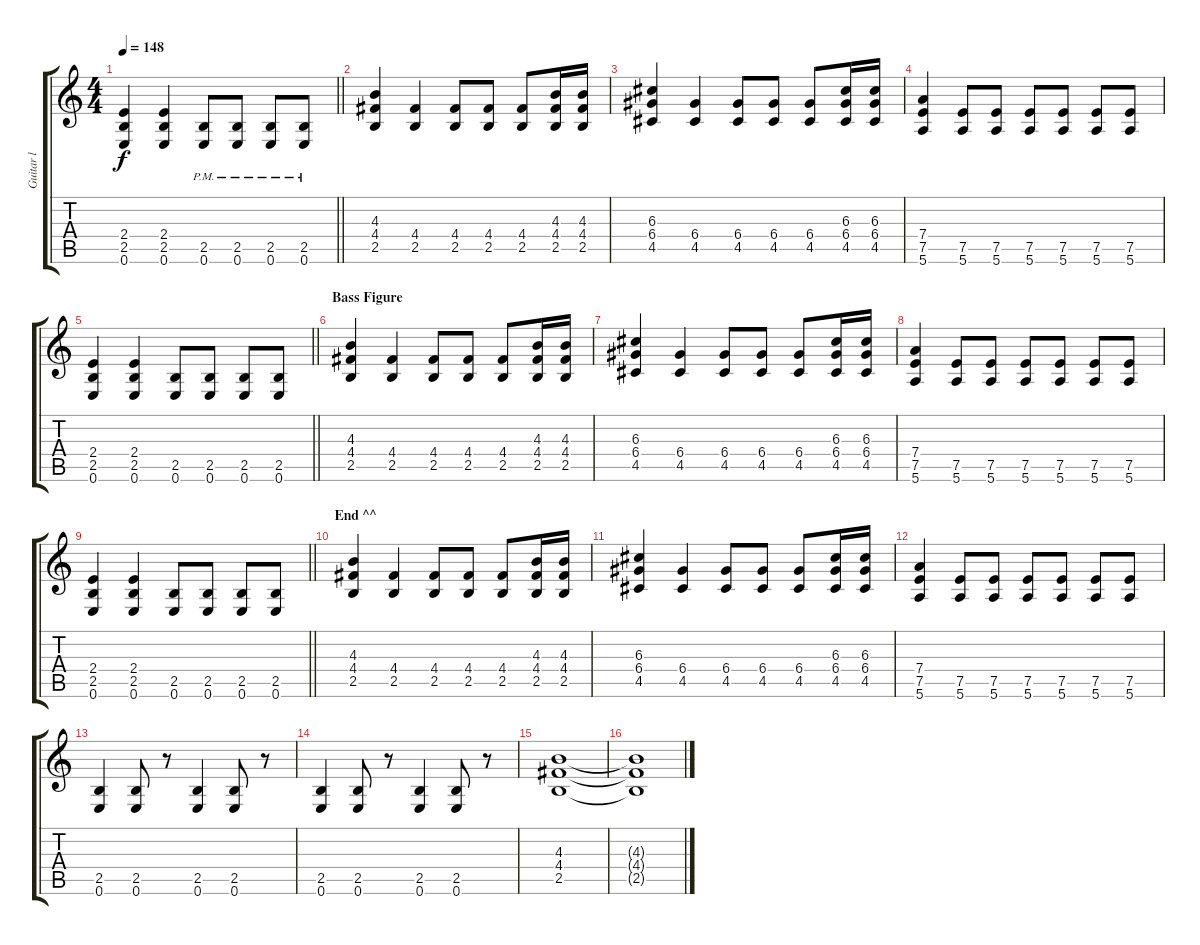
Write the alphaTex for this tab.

\track ("Guitar l" "Guitar l") {instrument distortionguitar}
\staff {score tabs}
\tuning (E4 B3 G3 D3 A2 E2) {hide}
\ts (4 4)
\tempo 148
\clef g2
\barLineRight lightlight
\ks c
(2.4 2.5 0.6).4{dy f} (2.4 2.5 0.6).4 (2.5{pm} 0.6{pm}).8 (2.5{pm} 0.6{pm}).8 (2.5{pm} 0.6{pm}).8 (2.5{pm} 0.6{pm}).8 |
(4.3 4.4 2.5).4 (4.4 2.5).4 (4.4 2.5).8 (4.4 2.5).8 (4.4 2.5).8 (4.3 4.4 2.5).16 (4.3 4.4 2.5).16 |
(6.3 6.4 4.5).4 (6.4 4.5).4 (6.4 4.5).8 (6.4 4.5).8 (6.4 4.5).8 (6.3 6.4 4.5).16 (6.3 6.4 4.5).16 |
(7.4 7.5 5.6).4 (7.5 5.6).8 (7.5 5.6).8 (7.5 5.6).8 (7.5 5.6).8 (7.5 5.6).8 (7.5 5.6).8 |
\barLineRight lightlight
(2.4 2.5 0.6).4 (2.4 2.5 0.6).4 (2.5 0.6).8 (2.5 0.6).8 (2.5 0.6).8 (2.5 0.6).8 |
\section ("" "Bass Figure")
(4.3 4.4 2.5).4 (4.4 2.5).4 (4.4 2.5).8 (4.4 2.5).8 (4.4 2.5).8 (4.3 4.4 2.5).16 (4.3 4.4 2.5).16 |
(6.3 6.4 4.5).4 (6.4 4.5).4 (6.4 4.5).8 (6.4 4.5).8 (6.4 4.5).8 (6.3 6.4 4.5).16 (6.3 6.4 4.5).16 |
(7.4 7.5 5.6).4 (7.5 5.6).8 (7.5 5.6).8 (7.5 5.6).8 (7.5 5.6).8 (7.5 5.6).8 (7.5 5.6).8 |
\barLineRight lightlight
(2.4 2.5 0.6).4 (2.4 2.5 0.6).4 (2.5 0.6).8 (2.5 0.6).8 (2.5 0.6).8 (2.5 0.6).8 |
\section ("" "End ^^")
(4.3 4.4 2.5).4 (4.4 2.5).4 (4.4 2.5).8 (4.4 2.5).8 (4.4 2.5).8 (4.3 4.4 2.5).16 (4.3 4.4 2.5).16 |
(6.3 6.4 4.5).4 (6.4 4.5).4 (6.4 4.5).8 (6.4 4.5).8 (6.4 4.5).8 (6.3 6.4 4.5).16 (6.3 6.4 4.5).16 |
(7.4 7.5 5.6).4 (7.5 5.6).8 (7.5 5.6).8 (7.5 5.6).8 (7.5 5.6).8 (7.5 5.6).8 (7.5 5.6).8 |
(2.5 0.6).4 (2.5 0.6).8 r.8 (2.5 0.6).4 (2.5 0.6).8 r.8 |
(2.5 0.6).4 (2.5 0.6).8 r.8 (2.5 0.6).4 (2.5 0.6).8 r.8 |
(4.3 4.4 2.5).1 |
(4.3{t} 4.4{t} 2.5{t}).1
